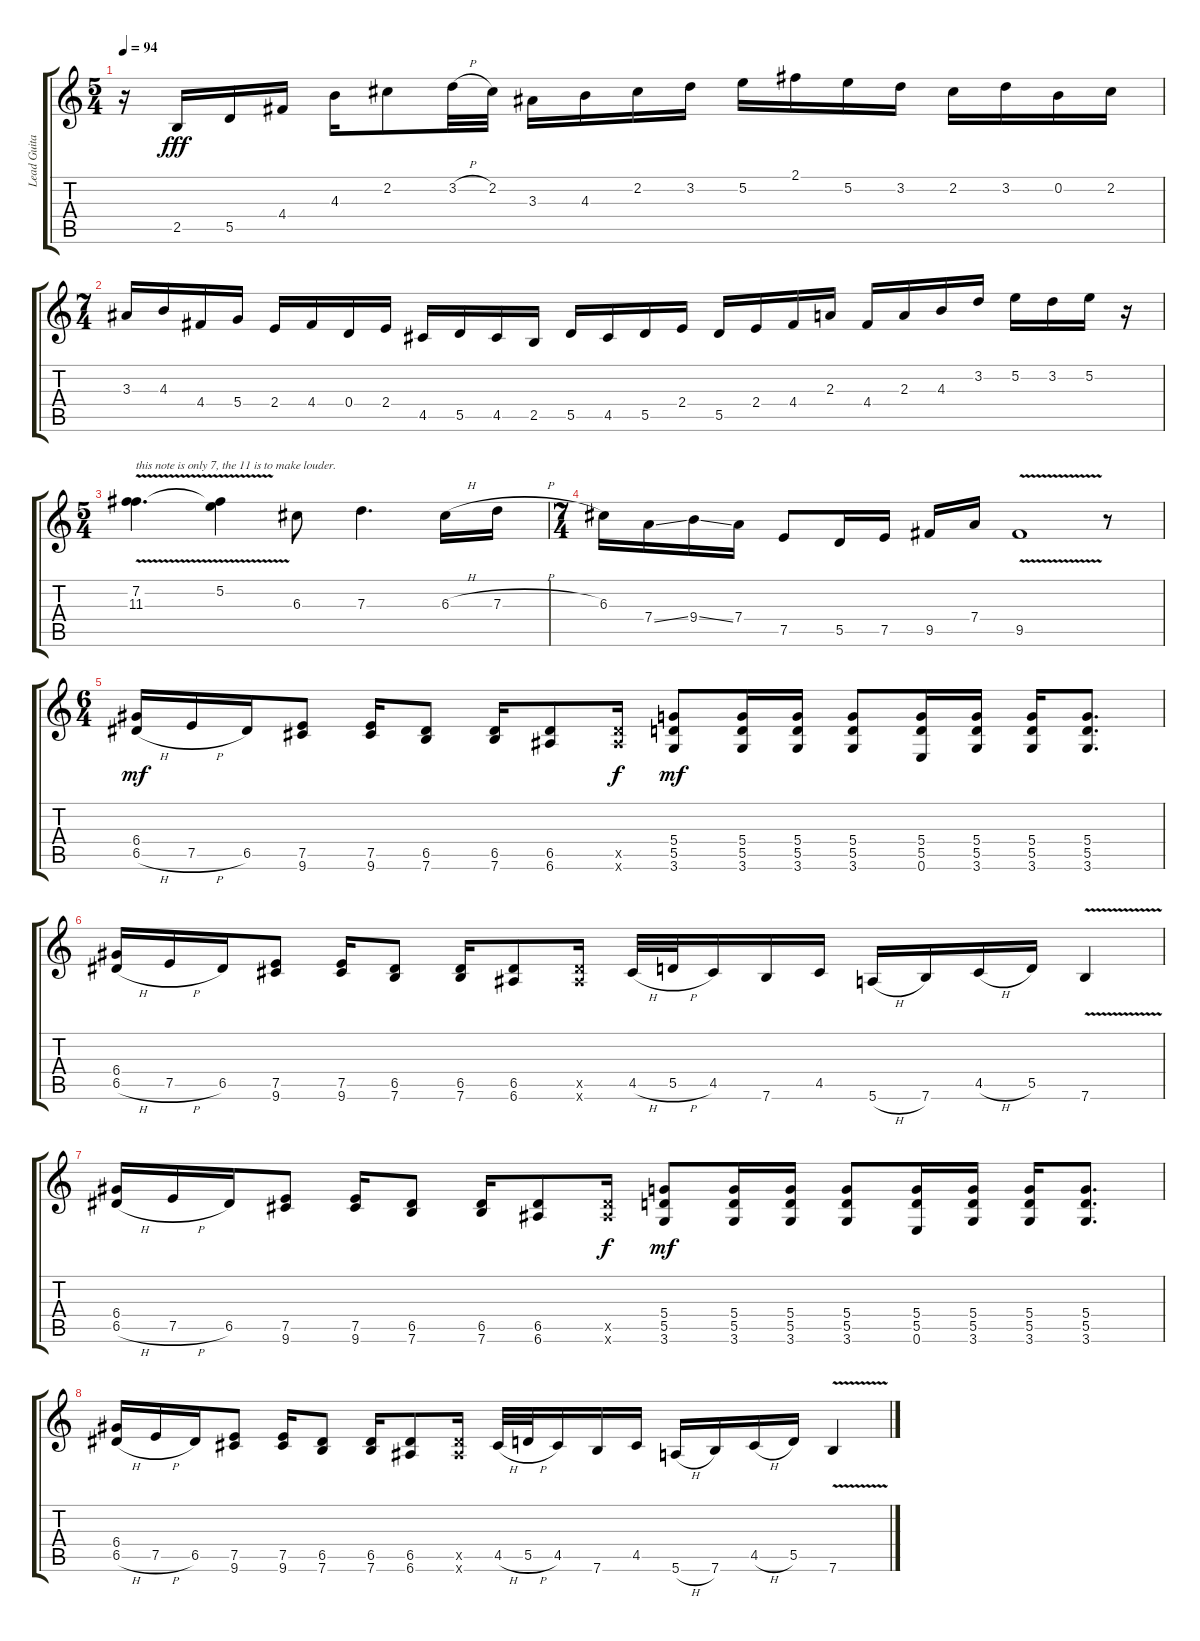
\track ("Lead Guitar" "Lead Guita") {instrument overdrivenguitar}
\staff {score tabs}
\tuning (E4 B3 G3 D3 A2 E2) {hide}
\ts (5 4)
\tempo 94
\clef g2
\ks c
r.16{dy fff balance 14} 2.5.16 5.5.16 4.4.16 4.3.16 2.2.8 3.2{h}.32 2.2.32 3.3.16 4.3.16 2.2.16 3.2.16 5.2.16 2.1.16 5.2.16 3.2.16 2.2.16 3.2.16 0.2.16 2.2.16 |
\ts (7 4)
3.3.16 4.3.16 4.4.16 5.4.16 2.4.16 4.4.16 0.4.16 2.4.16 4.5.16 5.5.16 4.5.16 2.5.16 5.5.16 4.5.16 5.5.16 2.4.16 5.5.16 2.4.16 4.4.16 2.3.16 4.4.16 2.3.16 4.3.16 3.2.16 5.2.16 3.2.16 5.2.16 r.16 |
\ts (5 4)
(7.2{v} 11.3{v}).4{d txt "this note is only 7, the 11 is to make louder."} (5.2 11.3{t}).4 6.3.8 7.3.4{d} 6.3{h}.16 7.3{h}.16 |
\ts (7 4)
6.3.16 7.4{ss}.16 9.4{ss}.16 7.4.16 7.5.8 5.5.16 7.5.16 9.5.16 7.4.16 9.5{v}.1 r.8 |
\ts (6 4)
(6.4 6.5{h}).16{dy mf balance 8} 7.5{h}.16 6.5.16 (7.5 9.6).8 (7.5 9.6).16 (6.5 7.6).8 (6.5 7.6).16 (6.5 6.6).8 (6.5{x} 6.6{x}).16{dy f} (5.4 5.5 3.6).8{dy mf} (5.4 5.5 3.6).16 (5.4 5.5 3.6).16 (5.4 5.5 3.6).8 (5.4 5.5 0.6).16 (5.4 5.5 3.6).16 (5.4 5.5 3.6).16 (5.4 5.5 3.6).8{d} |
(6.4 6.5{h}).16 7.5{h}.16 6.5.16 (7.5 9.6).8 (7.5 9.6).16 (6.5 7.6).8 (6.5 7.6).16 (6.5 6.6).8 (6.5{x} 6.6{x}).16 4.5{h}.32 5.5{h}.32 4.5.16 7.6.16 4.5.16 5.6{h}.16 7.6.16 4.5{h}.16 5.5.16 7.6{v}.4 |
(6.4 6.5{h}).16 7.5{h}.16 6.5.16 (7.5 9.6).8 (7.5 9.6).16 (6.5 7.6).8 (6.5 7.6).16 (6.5 6.6).8 (6.5{x} 6.6{x}).16{dy f} (5.4 5.5 3.6).8{dy mf} (5.4 5.5 3.6).16 (5.4 5.5 3.6).16 (5.4 5.5 3.6).8 (5.4 5.5 0.6).16 (5.4 5.5 3.6).16 (5.4 5.5 3.6).16 (5.4 5.5 3.6).8{d} |
(6.4 6.5{h}).16 7.5{h}.16 6.5.16 (7.5 9.6).8 (7.5 9.6).16 (6.5 7.6).8 (6.5 7.6).16 (6.5 6.6).8 (6.5{x} 6.6{x}).16 4.5{h}.32 5.5{h}.32 4.5.16 7.6.16 4.5.16 5.6{h}.16 7.6.16 4.5{h}.16 5.5.16 7.6{v}.4
